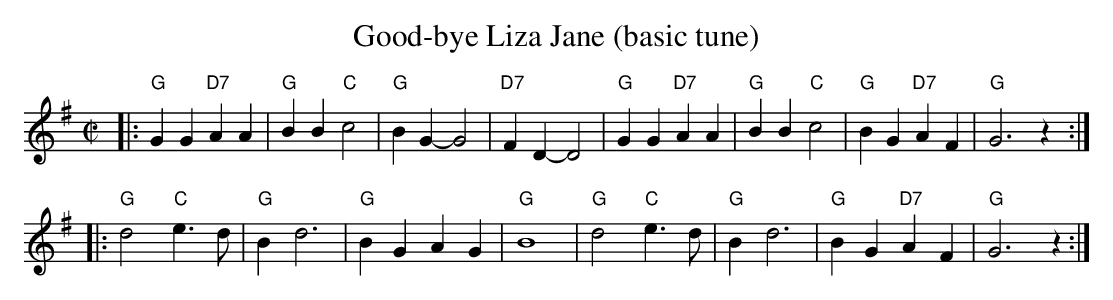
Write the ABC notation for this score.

X:1
T: Good-bye Liza Jane (basic tune)
M: C|
L: 1/8
K: G
|: "G"G2G2 "D7"A2A2 | "G"B2B2 "C"c4 | "G"B2G2- G4  | "D7"F2D2- D4 \
|  "G"G2G2 "D7"A2A2 | "G"B2B2 "C"c4 | "G"B2G2 "D7"A2F2 | "G"G6 z2 :|
|: "G"d4 "C"e3d | "G"B2 d6 | "G"B2G2 A2G2 | "G"B8 \
|  "G"d4 "C"e3d | "G"B2 d6 | "G"B2G2 "D7"A2F2 | "G"G6 z2 :|
